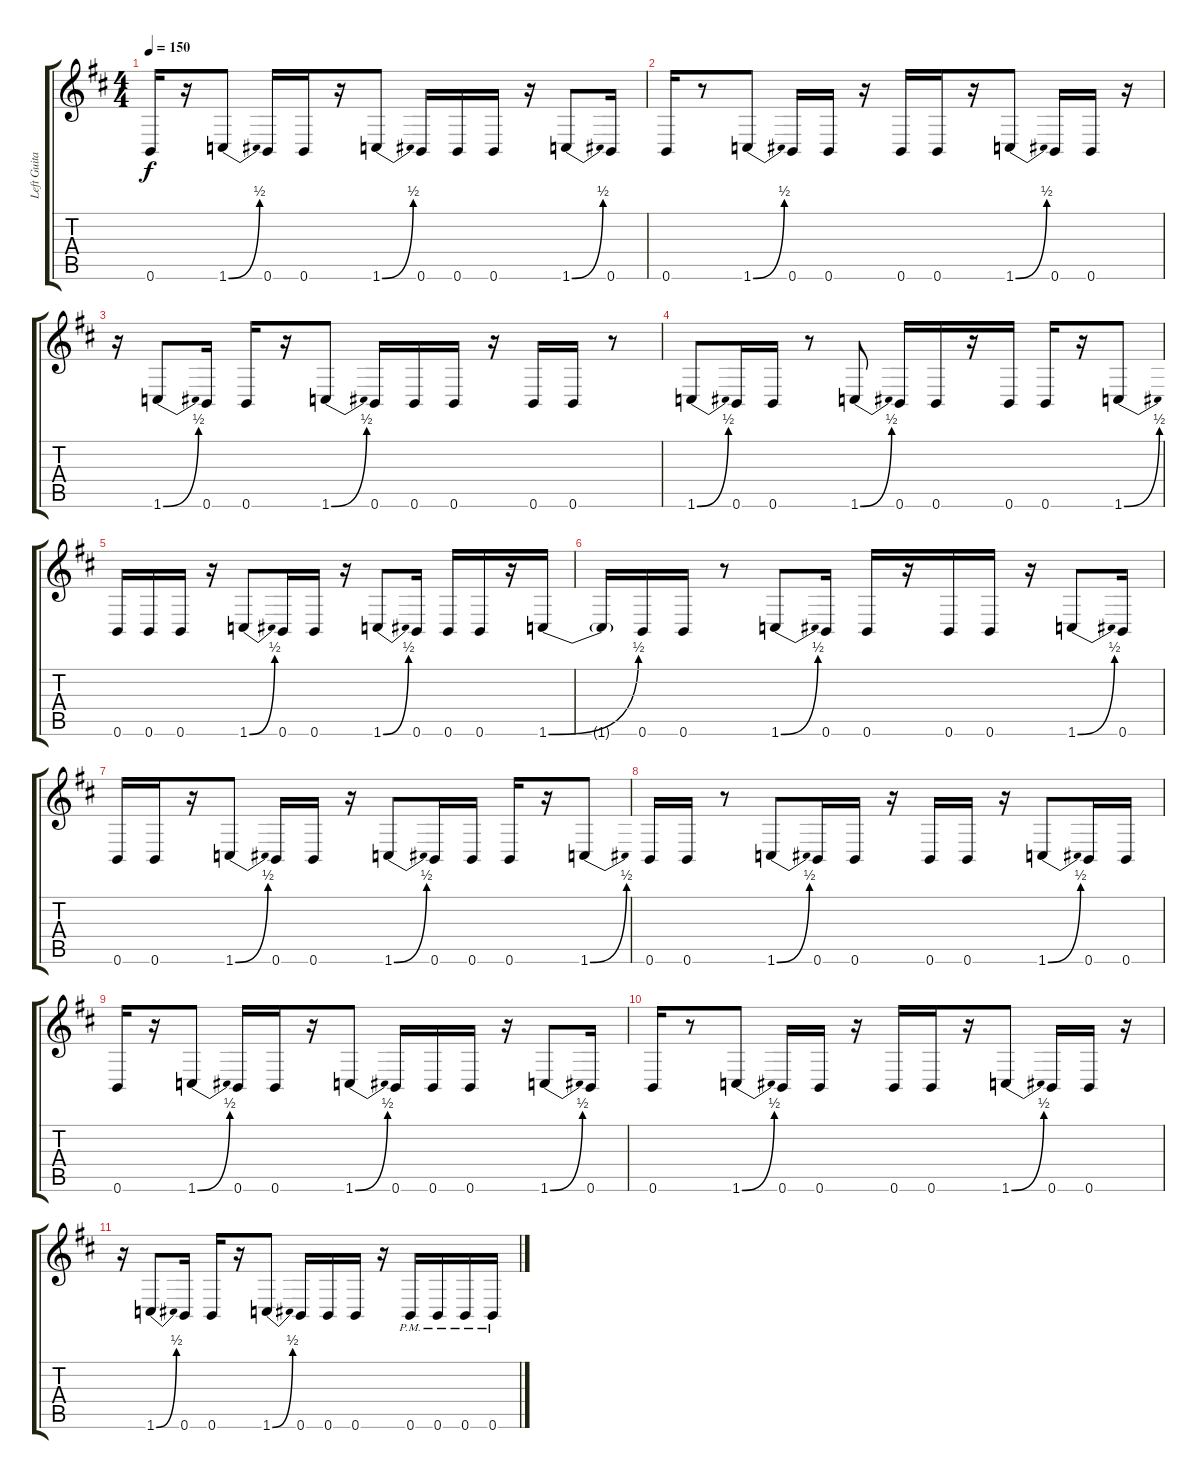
\track ("Left Guitar" "Left Guita") {instrument distortionguitar}
\staff {score tabs}
\tuning (Db4 Ab3 E3 B2 Gb2 B1) {hide}
\ts (4 4)
\tempo 150
\clef g2
\ks d
0.6.16{dy f} r.16 1.6{be (bend 0 0 60 2)}.8 0.6.16 0.6.16 r.16 1.6{be (bend 0 0 60 2)}.8 0.6.16 0.6.16 0.6.16 r.16 1.6{be (bend 0 0 60 2)}.8 0.6.16 |
0.6.16 r.8 1.6{be (bend 0 0 60 2)}.8 0.6.16 0.6.16 r.16 0.6.16 0.6.16 r.16 1.6{be (bend 0 0 60 2)}.8 0.6.16 0.6.16 r.16 |
r.16 1.6{be (bend 0 0 60 2)}.8 0.6.16 0.6.16 r.16 1.6{be (bend 0 0 60 2)}.8 0.6.16 0.6.16 0.6.16 r.16 0.6.16 0.6.16 r.8 |
1.6{be (bend 0 0 60 2)}.8 0.6.16 0.6.16 r.8 1.6{be (bend 0 0 60 2)}.8 0.6.16 0.6.16 r.16 0.6.16 0.6.16 r.16 1.6{be (bend 0 0 60 2)}.8 |
0.6.16 0.6.16 0.6.16 r.16 1.6{be (bend 0 0 60 2)}.8 0.6.16 0.6.16 r.16 1.6{be (bend 0 0 60 2)}.8 0.6.16 0.6.16 0.6.16 r.16 1.6{be (bend 0 0 60 2)}.16 |
1.6{t}.16 0.6.16 0.6.16 r.8 1.6{be (bend 0 0 60 2)}.8 0.6.16 0.6.16 r.16 0.6.16 0.6.16 r.16 1.6{be (bend 0 0 60 2)}.8 0.6.16 |
0.6.16 0.6.16 r.16 1.6{be (bend 0 0 60 2)}.8 0.6.16 0.6.16 r.16 1.6{be (bend 0 0 60 2)}.8 0.6.16 0.6.16 0.6.16 r.16 1.6{be (bend 0 0 60 2)}.8 |
0.6.16 0.6.16 r.8 1.6{be (bend 0 0 60 2)}.8 0.6.16 0.6.16 r.16 0.6.16 0.6.16 r.16 1.6{be (bend 0 0 60 2)}.8 0.6.16 0.6.16 |
0.6.16 r.16 1.6{be (bend 0 0 60 2)}.8 0.6.16 0.6.16 r.16 1.6{be (bend 0 0 60 2)}.8 0.6.16 0.6.16 0.6.16 r.16 1.6{be (bend 0 0 60 2)}.8 0.6.16 |
0.6.16 r.8 1.6{be (bend 0 0 60 2)}.8 0.6.16 0.6.16 r.16 0.6.16 0.6.16 r.16 1.6{be (bend 0 0 60 2)}.8 0.6.16 0.6.16 r.16 |
r.16 1.6{be (bend 0 0 60 2)}.8 0.6.16 0.6.16 r.16 1.6{be (bend 0 0 60 2)}.8 0.6.16 0.6.16 0.6.16 r.16 0.6{pm}.16 0.6{pm}.16 0.6{pm}.16 0.6{pm}.16
